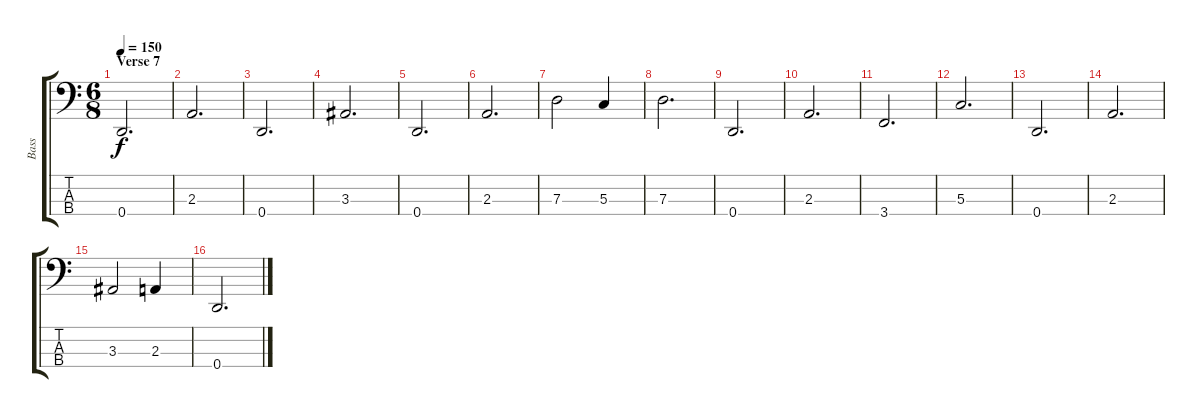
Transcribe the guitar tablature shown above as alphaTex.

\track ("Bass" "Bass") {instrument electricbasspick}
\staff {score tabs}
\tuning (F2 C2 G1 D1) {hide}
\ts (6 8)
\section ("" "Verse 7")
\tempo 150
\clef f4
\ks c
0.4.2{d dy f} |
2.3.2{d} |
0.4.2{d} |
3.3.2{d} |
0.4.2{d} |
2.3.2{d} |
7.3.2 5.3.4 |
7.3.2{d} |
0.4.2{d} |
2.3.2{d} |
3.4.2{d} |
5.3.2{d} |
0.4.2{d} |
2.3.2{d} |
3.3.2 2.3.4 |
0.4.2{d}
